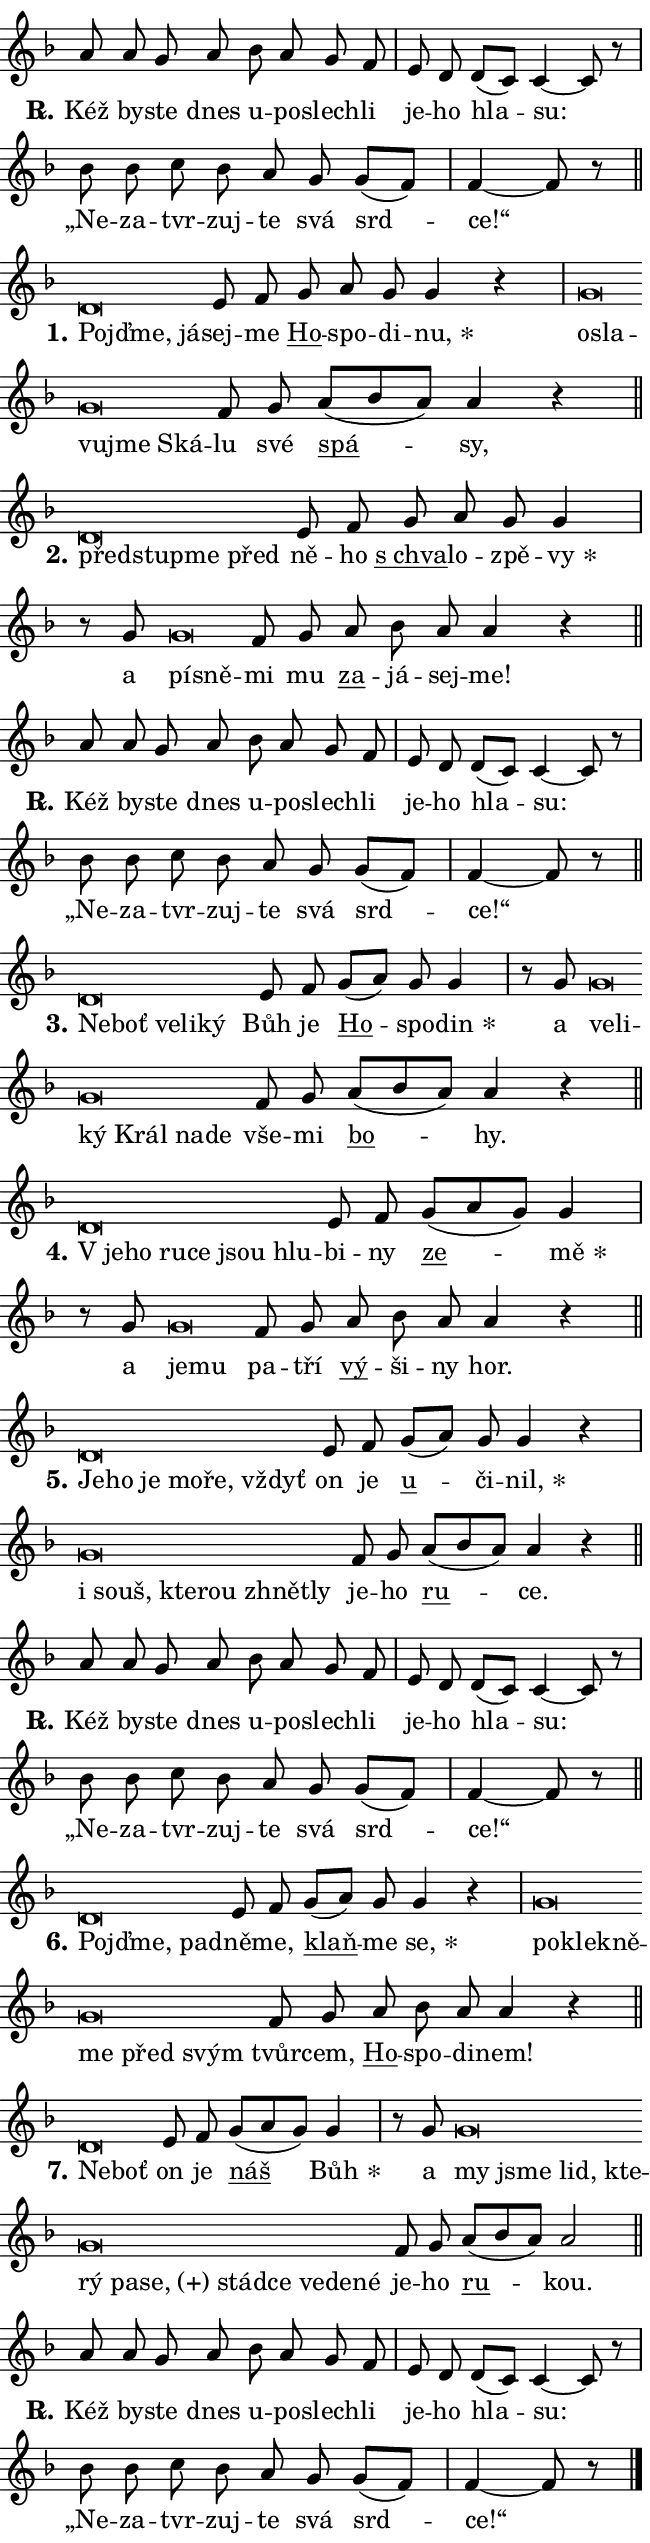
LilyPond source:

\version "2.24.0"
\header { tagline = "" }
\paper {
  indent = 0\cm
  top-margin = 0\cm
  right-margin = 0.13\cm % to fit lyric hyphens
  bottom-margin = 0\cm
  left-margin = 0\cm
  paper-width = 11\cm
  page-breaking = #ly:one-page-breaking
  system-system-spacing.basic-distance = #11
  score-system-spacing.basic-distance = #11
  ragged-last = ##f
}


%% Author: Thomas Morley
%% https://lists.gnu.org/archive/html/lilypond-user/2020-05/msg00002.html
#(define (line-position grob)
"Returns position of @var[grob} in current system:
   @code{'start}, if at first time-step
   @code{'end}, if at last time-step
   @code{'middle} otherwise
"
  (let* ((col (ly:item-get-column grob))
         (ln (ly:grob-object col 'left-neighbor))
         (rn (ly:grob-object col 'right-neighbor))
         (col-to-check-left (if (ly:grob? ln) ln col))
         (col-to-check-right (if (ly:grob? rn) rn col))
         (break-dir-left
           (and
             (ly:grob-property col-to-check-left 'non-musical #f)
             (ly:item-break-dir col-to-check-left)))
         (break-dir-right
           (and
             (ly:grob-property col-to-check-right 'non-musical #f)
             (ly:item-break-dir col-to-check-right))))
        (cond ((eqv? 1 break-dir-left) 'start)
              ((eqv? -1 break-dir-right) 'end)
              (else 'middle))))

#(define (tranparent-at-line-position vctor)
  (lambda (grob)
  "Relying on @code{line-position} select the relevant enry from @var{vctor}.
Used to determine transparency,"
    (case (line-position grob)
      ((end) (not (vector-ref vctor 0)))
      ((middle) (not (vector-ref vctor 1)))
      ((start) (not (vector-ref vctor 2))))))

noteHeadBreakVisibility =
#(define-music-function (break-visibility)(vector?)
"Makes @code{NoteHead}s transparent relying on @var{break-visibility}"
#{
  \override NoteHead.transparent =
    #(tranparent-at-line-position break-visibility)
#})

#(define delete-ledgers-for-transparent-note-heads
  (lambda (grob)
    "Reads whether a @code{NoteHead} is transparent.
If so this @code{NoteHead} is removed from @code{'note-heads} from
@var{grob}, which is supposed to be @code{LedgerLineSpanner}.
As a result ledgers are not printed for this @code{NoteHead}"
    (let* ((nhds-array (ly:grob-object grob 'note-heads))
           (nhds-list
             (if (ly:grob-array? nhds-array)
                 (ly:grob-array->list nhds-array)
                 '()))
           ;; Relies on the transparent-property being done before
           ;; Staff.LedgerLineSpanner.after-line-breaking is executed.
           ;; This is fragile ...
           (to-keep
             (remove
               (lambda (nhd)
                 (ly:grob-property nhd 'transparent #f))
               nhds-list)))
      ;; TODO find a better method to iterate over grob-arrays, similiar
      ;; to filter/remove etc for lists
      ;; For now rebuilt from scratch
      (set! (ly:grob-object grob 'note-heads)  '())
      (for-each
        (lambda (nhd)
          (ly:pointer-group-interface::add-grob grob 'note-heads nhd))
        to-keep))))

squashNotes = {
  \override NoteHead.X-extent = #'(-0.2 . 0.2)
  \override NoteHead.Y-extent = #'(-0.75 . 0)
  \override NoteHead.stencil =
    #(lambda (grob)
       (let ((pos (ly:grob-property grob 'staff-position)))
         (begin
           (if (< pos -7) (display "ERROR: Lower brevis then expected\n") (display ""))
           (if (<= pos -6) ly:text-interface::print ly:note-head::print))))
}
unSquashNotes = {
  \revert NoteHead.X-extent
  \revert NoteHead.Y-extent
  \revert NoteHead.stencil
}

hideNotes = \noteHeadBreakVisibility #begin-of-line-visible
unHideNotes = \noteHeadBreakVisibility #all-visible

% work-around for resetting accidentals
% https://lilypond.org/doc/v2.23/Documentation/notation/displaying-rhythms#unmetered-music
cadenzaMeasure = {
  \cadenzaOff
  \partial 1024 s1024
  \cadenzaOn
}

#(define-markup-command (accent layout props text) (markup?)
  "Underline accented syllable"
  (interpret-markup layout props
    #{\markup \override #'(offset . 4.3) \underline { #text }#}))

responsum = \markup \concat {
  "R" \hspace #-1.05 \path #0.1 #'((moveto 0 0.07) (lineto 0.9 0.8)) \hspace #0.05 "."
}

spaceSize = #0.6828661417322834 % exact space size for TeX Gyre Schola

\layout {
  \context {
    \Staff
    \remove "Time_signature_engraver"
    \override LedgerLineSpanner.after-line-breaking = #delete-ledgers-for-transparent-note-heads
  }
  \context {
    \Lyrics {
      \override LyricSpace.minimum-distance = \spaceSize
      \override LyricText.font-name = #"TeX Gyre Schola"
      \override LyricText.font-size = 1
      \override StanzaNumber.font-name = #"TeX Gyre Schola Bold"
      \override StanzaNumber.font-size = 1
    }
  }
  \context {
    \Score 
    \override NoteHead.text =
      #(lambda (grob) 
        (let ((pos (ly:grob-property grob 'staff-position)))
          #{\markup {
            \combine
              \halign #-0.55 \raise #(if (= pos -6) 0 0.5) \override #'(thickness . 2) \draw-line #'(3.2 . 0)
              \musicglyph "noteheads.sM1"
          }#}))
  }
}

% magnetic-lyrics.ily
%
%   written by
%     Jean Abou Samra <jean@abou-samra.fr>
%     Werner Lemberg <wl@gnu.org>
%
%   adapted by
%     Jiri Hon <jiri.hon@gmail.com>
%
% Version 2022-Apr-15

% https://www.mail-archive.com/lilypond-user@gnu.org/msg149350.html

#(define (Left_hyphen_pointer_engraver context)
   "Collect syllable-hyphen-syllable occurrences in lyrics and store
them in properties.  This engraver only looks to the left.  For
example, if the lyrics input is @code{foo -- bar}, it does the
following.

@itemize @bullet
@item
Set the @code{text} property of the @code{LyricHyphen} grob between
@q{foo} and @q{bar} to @code{foo}.

@item
Set the @code{left-hyphen} property of the @code{LyricText} grob with
text @q{foo} to the @code{LyricHyphen} grob between @q{foo} and
@q{bar}.
@end itemize

Use this auxiliary engraver in combination with the
@code{lyric-@/text::@/apply-@/magnetic-@/offset!} hook."
   (let ((hyphen #f)
         (text #f))
     (make-engraver
      (acknowledgers
       ((lyric-syllable-interface engraver grob source-engraver)
        (set! text grob)))
      (end-acknowledgers
       ((lyric-hyphen-interface engraver grob source-engraver)
        ;(when (not (grob::has-interface grob 'lyric-space-interface))
          (set! hyphen grob)));)
      ((stop-translation-timestep engraver)
       (when (and text hyphen)
         (ly:grob-set-object! text 'left-hyphen hyphen))
       (set! text #f)
       (set! hyphen #f)))))

#(define (lyric-text::apply-magnetic-offset! grob)
   "If the space between two syllables is less than the value in
property @code{LyricText@/.details@/.squash-threshold}, move the right
syllable to the left so that it gets concatenated with the left
syllable.

Use this function as a hook for
@code{LyricText@/.after-@/line-@/breaking} if the
@code{Left_@/hyphen_@/pointer_@/engraver} is active."
   (let ((hyphen (ly:grob-object grob 'left-hyphen #f)))
     (when hyphen
       (let ((left-text (ly:spanner-bound hyphen LEFT)))
         (when (grob::has-interface left-text 'lyric-syllable-interface)
           (let* ((common (ly:grob-common-refpoint grob left-text X))
                  (this-x-ext (ly:grob-extent grob common X))
                  (left-x-ext
                   (begin
                     ;; Trigger magnetism for left-text.
                     (ly:grob-property left-text 'after-line-breaking)
                     (ly:grob-extent left-text common X)))
                  ;; `delta` is the gap width between two syllables.
                  (delta (- (interval-start this-x-ext)
                            (interval-end left-x-ext)))
                  (details (ly:grob-property grob 'details))
                  (threshold (assoc-get 'squash-threshold details 0.2)))
             (when (< delta threshold)
               (let* (;; We have to manipulate the input text so that
                      ;; ligatures crossing syllable boundaries are not
                      ;; disabled.  For languages based on the Latin
                      ;; script this is essentially a beautification.
                      ;; However, for non-Western scripts it can be a
                      ;; necessity.
                      (lt (ly:grob-property left-text 'text))
                      (rt (ly:grob-property grob 'text))
                      (is-space (grob::has-interface hyphen 'lyric-space-interface))
                      (space (if is-space " " ""))
                      (extra-delta (if is-space spaceSize 0))
                      ;; Append new syllable.
                      (ltrt-space (if (and (string? lt) (string? rt))
                                (string-append lt space rt)
                                (make-concat-markup (list lt space rt))))
                      ;; Right-align `ltrt` to the right side.
                      (ltrt-space-markup (grob-interpret-markup
                               grob
                               (make-translate-markup
                                (cons (interval-length this-x-ext) 0)
                                (make-right-align-markup ltrt-space)))))
                 (begin
                   ;; Don't print `left-text`.
                   (ly:grob-set-property! left-text 'stencil #f)
                   ;; Set text and stencil (which holds all collected
                   ;; syllables so far) and shift it to the left.
                   (ly:grob-set-property! grob 'text ltrt-space)
                   (ly:grob-set-property! grob 'stencil ltrt-space-markup)
                   (ly:grob-translate-axis! grob (- (- delta extra-delta)) X))))))))))


#(define (lyric-hyphen::displace-bounds-first grob)
   ;; Make very sure this callback isn't triggered too early.
   (let ((left (ly:spanner-bound grob LEFT))
         (right (ly:spanner-bound grob RIGHT)))
     (ly:grob-property left 'after-line-breaking)
     (ly:grob-property right 'after-line-breaking)
     (ly:lyric-hyphen::print grob)))

squashThreshold = #0.4

\layout {
  \context {
    \Lyrics
    \consists #Left_hyphen_pointer_engraver
    \override LyricText.after-line-breaking =
      #lyric-text::apply-magnetic-offset!
    \override LyricHyphen.stencil = #lyric-hyphen::displace-bounds-first
    \override LyricText.details.squash-threshold = \squashThreshold
    \override LyricHyphen.minimum-distance = 0
    \override LyricHyphen.minimum-length = \squashThreshold
  }
}

squashText = \override LyricText.details.squash-threshold = 9999
unSquashText = \override LyricText.details.squash-threshold = \squashThreshold

leftText = \override LyricText.self-alignment-X = #LEFT
unLeftText = \revert LyricText.self-alignment-X

starOffset = #(lambda (grob) 
                (let ((x_offset (ly:self-alignment-interface::aligned-on-x-parent grob)))
                  (if (= x_offset 0) 0 (+ x_offset 1.2))))

star = #(define-music-function (syllable)(string?)
"Append star separator at the end of a syllable"
#{
  \once \override LyricText.X-offset = #starOffset
  \lyricmode { \markup {
    #syllable
    \override #'((font-name . "TeX Gyre Schola Bold")) \hspace #0.2 \lower #0.65 \larger "*"
  } }
#})

starAccent = #(define-music-function (syllable)(string?)
"Append star separator at the end of a syllable and make accent"
#{
  \once \override LyricText.X-offset = #starOffset
  \lyricmode { \markup {
    \accent #syllable
    \override #'((font-name . "TeX Gyre Schola Bold")) \hspace #0.2 \lower #0.65 \larger "*"
  } }
#})

breath = #(define-music-function (syllable)(string?)
"Append breathing indicator at the end of a syllable"
#{
  \lyricmode { \markup { #syllable "+" } }
#})

optionalBreath = #(define-music-function (syllable)(string?)
"Append optional breathing indicator at the end of a syllable"
#{
  \lyricmode { \markup { #syllable "(+)" } }
#})


\score {
    <<
        \new Voice = "melody" { \cadenzaOn \key f \major \relative { a'8 a g a bes a g f \cadenzaMeasure \bar "|" e d \bar "" d[( c)] c4~ c8 r8 \cadenzaMeasure \bar "|" bes' bes c bes a g g[( f)] \cadenzaMeasure \bar "|" f4~ f8 r \cadenzaMeasure \bar "||" \break } }
        \new Lyrics \lyricsto "melody" { \lyricmode { \set stanza = \responsum
Kéž by -- ste dnes u -- po -- slech -- li je -- ho hla -- su: „Ne -- za -- tvr -- zuj -- te svá srd -- ce!“ } }
    >>
    \layout {}
}

\score {
    <<
        \new Voice = "melody" { \cadenzaOn \key f \major \relative { \squashNotes d'\breve*1/16 \hideNotes \breve*1/16 \breve*1/16 \bar "" \unHideNotes \unSquashNotes e8 f \bar "" g a g g4 r \cadenzaMeasure \bar "|" \squashNotes g\breve*1/16 \hideNotes \breve*1/16 \bar "" \breve*1/16 \bar "" \breve*1/16 \breve*1/16 \bar "" \unHideNotes \unSquashNotes f8 g \bar "" a[( bes a)] a4 r \cadenzaMeasure \bar "||" \break } }
        \new Lyrics \lyricsto "melody" { \lyricmode { \set stanza = "1."
\leftText Pojď -- \squashText me, já -- \unLeftText \unSquashText sej -- me \markup \accent Ho -- spo -- di -- \star nu, \leftText o -- \squashText sla -- vu -- jme Ská -- \unLeftText \unSquashText lu své \markup \accent spá -- sy, } }
    >>
    \layout {}
}

\score {
    <<
        \new Voice = "melody" { \cadenzaOn \key f \major \relative { \squashNotes d'\breve*1/16 \hideNotes \breve*1/16 \bar "" \breve*1/16 \breve*1/16 \bar "" \unHideNotes \unSquashNotes e8 f \bar "" g a g g4 \cadenzaMeasure \bar "|" r8 g8 \squashNotes g\breve*1/16 \hideNotes \breve*1/16 \bar "" \unHideNotes \unSquashNotes f8 g \bar "" a bes a a4 r \cadenzaMeasure \bar "||" \break } }
        \new Lyrics \lyricsto "melody" { \lyricmode { \set stanza = "2."
\leftText před -- \squashText stup -- me před \unLeftText \unSquashText ně -- ho \markup \accent "s chva" -- lo -- zpě -- \star vy a \leftText pí -- \squashText sně -- \unLeftText \unSquashText mi mu \markup \accent za -- já -- sej -- me! } }
    >>
    \layout {}
}

\score {
    <<
        \new Voice = "melody" { \cadenzaOn \key f \major \relative { a'8 a g a bes a g f \cadenzaMeasure \bar "|" e d \bar "" d[( c)] c4~ c8 r8 \cadenzaMeasure \bar "|" bes' bes c bes a g g[( f)] \cadenzaMeasure \bar "|" f4~ f8 r \cadenzaMeasure \bar "||" \break } }
        \new Lyrics \lyricsto "melody" { \lyricmode { \set stanza = \responsum
Kéž by -- ste dnes u -- po -- slech -- li je -- ho hla -- su: „Ne -- za -- tvr -- zuj -- te svá srd -- ce!“ } }
    >>
    \layout {}
}

\score {
    <<
        \new Voice = "melody" { \cadenzaOn \key f \major \relative { \squashNotes d'\breve*1/16 \hideNotes \breve*1/16 \bar "" \breve*1/16 \bar "" \breve*1/16 \breve*1/16 \bar "" \unHideNotes \unSquashNotes e8 f \bar "" g[( a)] g g4 \cadenzaMeasure \bar "|" r8 g8 \squashNotes g\breve*1/16 \hideNotes \breve*1/16 \bar "" \breve*1/16 \bar "" \breve*1/16 \bar "" \breve*1/16 \breve*1/16 \bar "" \unHideNotes \unSquashNotes f8 g \bar "" a[( bes a)] a4 r \cadenzaMeasure \bar "||" \break } }
        \new Lyrics \lyricsto "melody" { \lyricmode { \set stanza = "3."
\leftText Ne -- \squashText boť ve -- li -- ký \unLeftText \unSquashText Bůh je \markup \accent Ho -- spo -- \star din a \leftText ve -- \squashText li -- ký Král na -- de \unLeftText \unSquashText vše -- mi \markup \accent bo -- hy. } }
    >>
    \layout {}
}

\score {
    <<
        \new Voice = "melody" { \cadenzaOn \key f \major \relative { \squashNotes d'\breve*1/16 \hideNotes \breve*1/16 \bar "" \breve*1/16 \bar "" \breve*1/16 \bar "" \breve*1/16 \breve*1/16 \bar "" \unHideNotes \unSquashNotes e8 f \bar "" g[( a g)] g4 \cadenzaMeasure \bar "|" r8 g8 \squashNotes g\breve*1/16 \hideNotes \breve*1/16 \bar "" \unHideNotes \unSquashNotes f8 g \bar "" a bes a a4 r \cadenzaMeasure \bar "||" \break } }
        \new Lyrics \lyricsto "melody" { \lyricmode { \set stanza = "4."
\leftText "V je" -- \squashText ho ru -- ce jsou hlu -- \unLeftText \unSquashText bi -- ny \markup \accent ze -- \star mě a \leftText je -- \squashText mu \unLeftText \unSquashText pa -- tří \markup \accent vý -- ši -- ny hor. } }
    >>
    \layout {}
}

\score {
    <<
        \new Voice = "melody" { \cadenzaOn \key f \major \relative { \squashNotes d'\breve*1/16 \hideNotes \breve*1/16 \bar "" \breve*1/16 \bar "" \breve*1/16 \bar "" \breve*1/16 \breve*1/16 \bar "" \unHideNotes \unSquashNotes e8 f \bar "" g[( a)] g g4 r \cadenzaMeasure \bar "|" \squashNotes g\breve*1/16 \hideNotes \breve*1/16 \bar "" \breve*1/16 \bar "" \breve*1/16 \bar "" \breve*1/16 \breve*1/16 \bar "" \unHideNotes \unSquashNotes f8 g \bar "" a[( bes a)] a4 r \cadenzaMeasure \bar "||" \break } }
        \new Lyrics \lyricsto "melody" { \lyricmode { \set stanza = "5."
\leftText Je -- \squashText ho je mo -- ře, vždyť \unLeftText \unSquashText on je \markup \accent u -- či -- \star nil, \leftText i \squashText souš, kte -- rou zhnět -- ly \unLeftText \unSquashText je -- ho \markup \accent ru -- ce. } }
    >>
    \layout {}
}

\score {
    <<
        \new Voice = "melody" { \cadenzaOn \key f \major \relative { a'8 a g a bes a g f \cadenzaMeasure \bar "|" e d \bar "" d[( c)] c4~ c8 r8 \cadenzaMeasure \bar "|" bes' bes c bes a g g[( f)] \cadenzaMeasure \bar "|" f4~ f8 r \cadenzaMeasure \bar "||" \break } }
        \new Lyrics \lyricsto "melody" { \lyricmode { \set stanza = \responsum
Kéž by -- ste dnes u -- po -- slech -- li je -- ho hla -- su: „Ne -- za -- tvr -- zuj -- te svá srd -- ce!“ } }
    >>
    \layout {}
}

\score {
    <<
        \new Voice = "melody" { \cadenzaOn \key f \major \relative { \squashNotes d'\breve*1/16 \hideNotes \breve*1/16 \breve*1/16 \bar "" \unHideNotes \unSquashNotes e8 f \bar "" g[( a)] g g4 r \cadenzaMeasure \bar "|" \squashNotes g\breve*1/16 \hideNotes \breve*1/16 \bar "" \breve*1/16 \bar "" \breve*1/16 \bar "" \breve*1/16 \breve*1/16 \bar "" \unHideNotes \unSquashNotes f8 g \bar "" a bes a a4 r \cadenzaMeasure \bar "||" \break } }
        \new Lyrics \lyricsto "melody" { \lyricmode { \set stanza = "6."
\leftText Pojď -- \squashText me, pad -- \unLeftText \unSquashText ně -- me, \markup \accent klaň -- me \star se, \leftText po -- \squashText kle -- kně -- me před svým \unLeftText \unSquashText tvůr -- cem, \markup \accent Ho -- spo -- di -- nem! } }
    >>
    \layout {}
}

\score {
    <<
        \new Voice = "melody" { \cadenzaOn \key f \major \relative { \squashNotes d'\breve*1/16 \hideNotes \breve*1/16 \bar "" \unHideNotes \unSquashNotes e8 f \bar "" g[( a g)] g4 \cadenzaMeasure \bar "|" r8 g \squashNotes g\breve*1/16 \hideNotes \breve*1/16 \bar "" \breve*1/16 \bar "" \breve*1/16 \bar "" \breve*1/16 \bar "" \breve*1/16 \bar "" \breve*1/16 \bar "" \breve*1/16 \bar "" \breve*1/16 \bar "" \breve*1/16 \bar "" \breve*1/16 \breve*1/16 \bar "" \unHideNotes \unSquashNotes f8 g \bar "" a[( bes a)] a2 \cadenzaMeasure \bar "||" \break } }
        \new Lyrics \lyricsto "melody" { \lyricmode { \set stanza = "7."
\leftText Ne -- \squashText boť \unLeftText \unSquashText on je \markup \accent náš \star Bůh a \leftText my \squashText jsme lid, kte -- rý pa -- \optionalBreath se, stád -- ce ve -- de -- né \unLeftText \unSquashText je -- ho \markup \accent ru -- kou. } }
    >>
    \layout {}
}

\score {
    <<
        \new Voice = "melody" { \cadenzaOn \key f \major \relative { a'8 a g a bes a g f \cadenzaMeasure \bar "|" e d \bar "" d[( c)] c4~ c8 r8 \cadenzaMeasure \bar "|" bes' bes c bes a g g[( f)] \cadenzaMeasure \bar "|" f4~ f8 r \cadenzaMeasure \bar "||" \break } \bar "|." }
        \new Lyrics \lyricsto "melody" { \lyricmode { \set stanza = \responsum
Kéž by -- ste dnes u -- po -- slech -- li je -- ho hla -- su: „Ne -- za -- tvr -- zuj -- te svá srd -- ce!“ } }
    >>
    \layout {}
}
